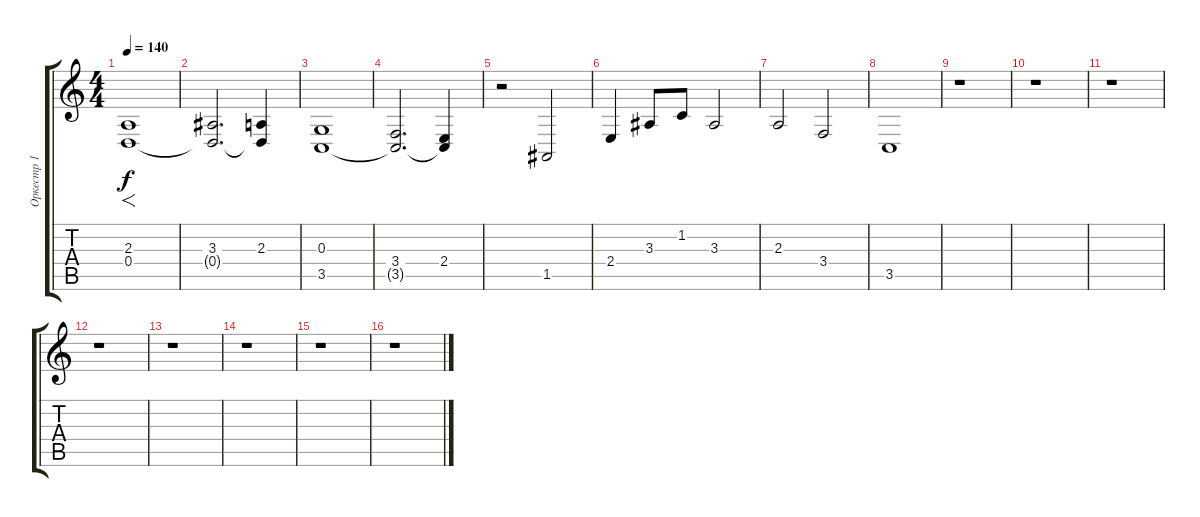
\track ("Оркестр 1" "Оркестр 1") {instrument brasssection}
\staff {score tabs}
\tuning (E4 B3 G3 D3 A2 E2) {hide}
\ts (4 4)
\tempo 140
\clef g2
\ks c
(2.3 0.4).1{f dy f volume 13} |
(3.3 0.4{t}).2{d} (2.3 0.4{t}).4 |
(0.3 3.5).1 |
(3.4 3.5{t}).2{d} (2.4 3.5{t}).4 |
r.2 1.5.2 |
2.4.4 3.3.8 1.2.8 3.3.2 |
2.3.2 3.4.2 |
3.5.1 |
r.1 |
r.1 |
r.1 |
r.1 |
r.1 |
r.1 |
r.1 |
r.1
